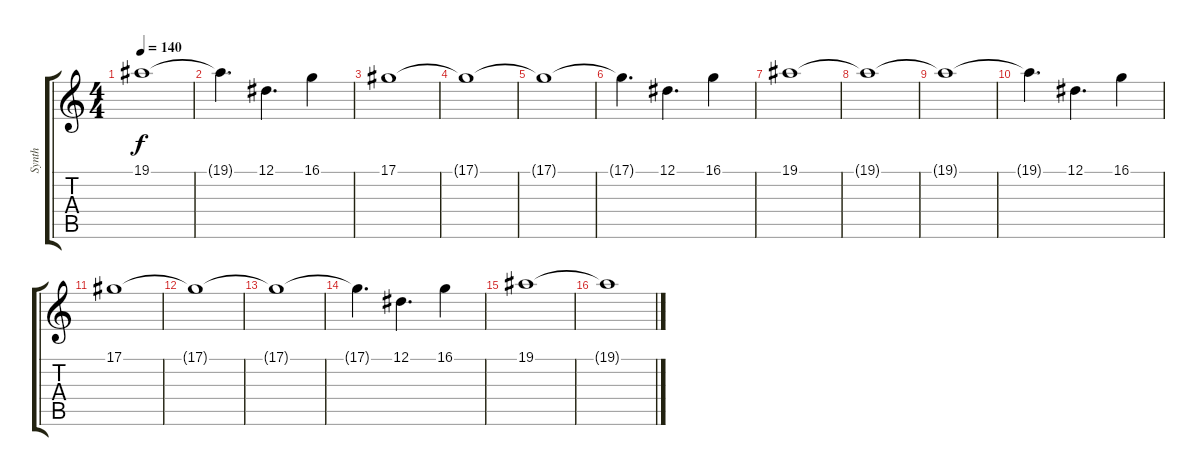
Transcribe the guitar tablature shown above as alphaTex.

\track ("Synth" "Synth") {instrument stringensemble1}
\staff {score tabs}
\tuning (Eb4 Bb3 Gb3 Db3 Ab2 Eb2) {hide}
\ts (4 4)
\tempo 140
\clef g2
\ks c
19.1{t}.1{dy f} |
19.1{t}.4{d} 12.1.4{d} 16.1.4 |
17.1.1 |
17.1{t}.1 |
17.1{t}.1 |
17.1{t}.4{d} 12.1.4{d} 16.1.4 |
19.1.1 |
19.1{t}.1 |
19.1{t}.1 |
19.1{t}.4{d} 12.1.4{d} 16.1.4 |
17.1.1 |
17.1{t}.1 |
17.1{t}.1 |
17.1{t}.4{d} 12.1.4{d} 16.1.4 |
19.1.1 |
19.1{t}.1
